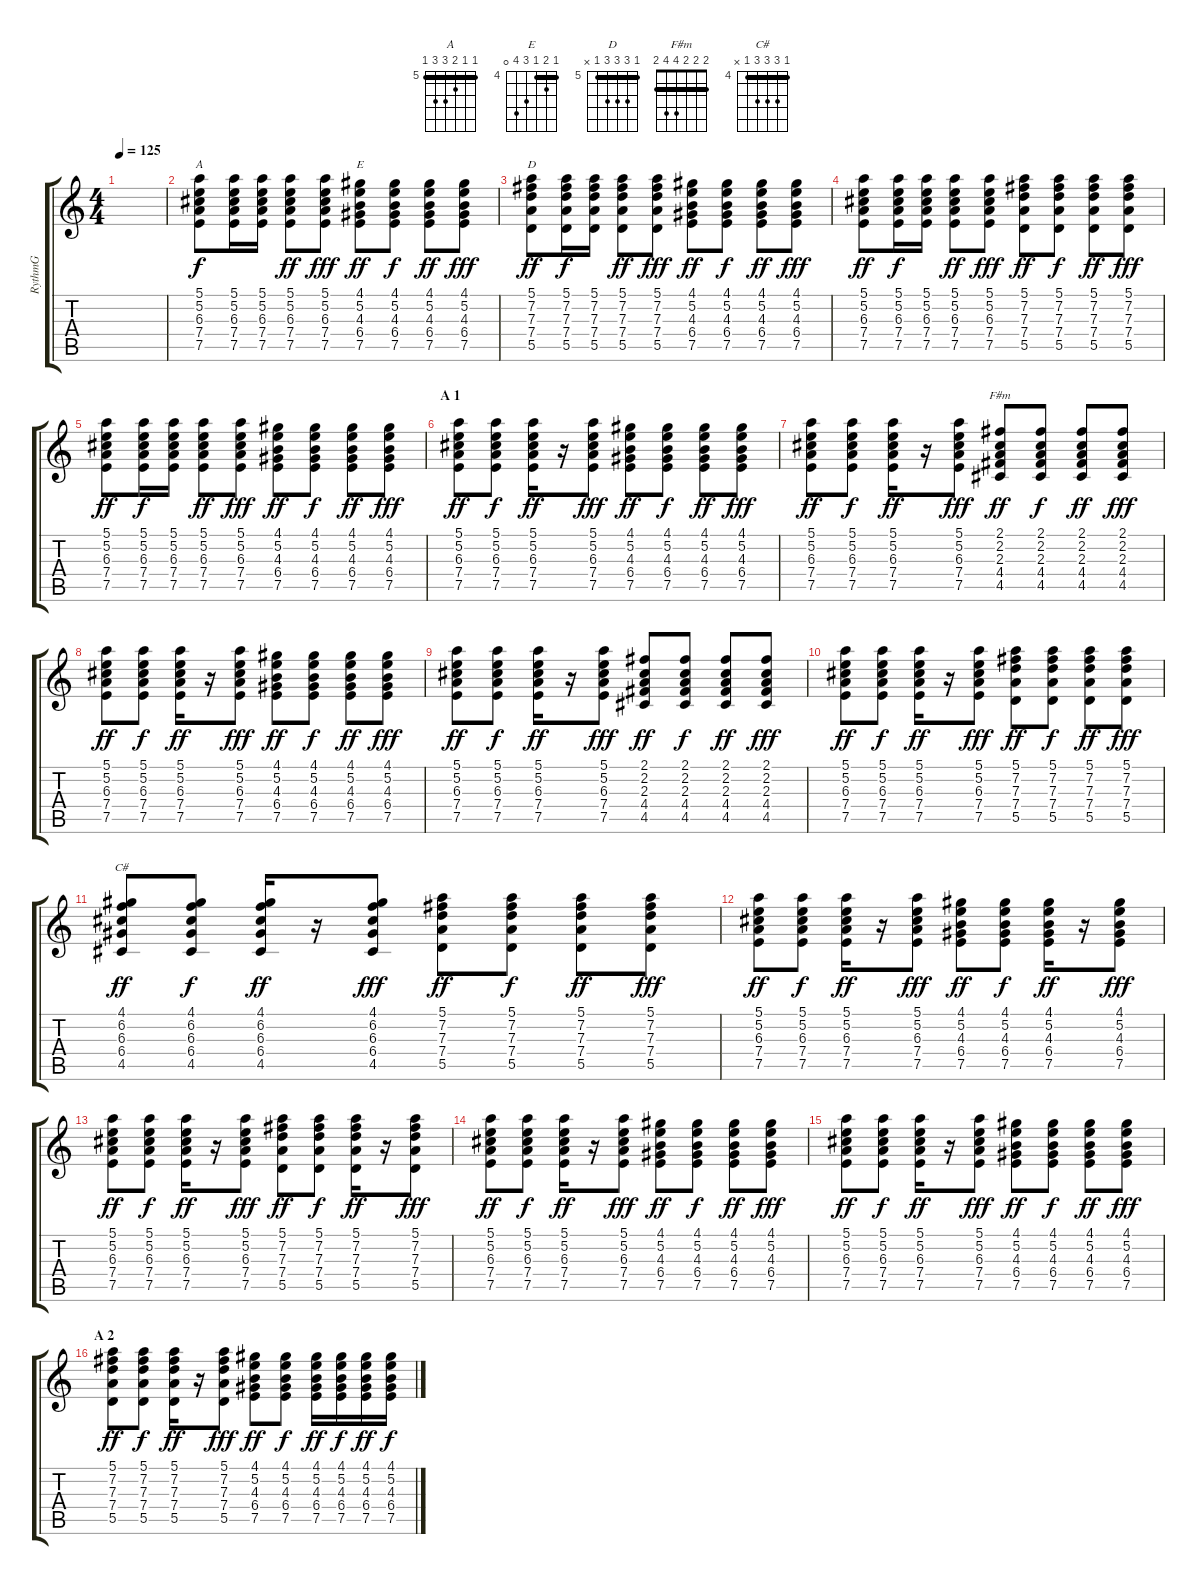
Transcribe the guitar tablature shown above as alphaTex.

\track ("RythmG" "RythmG") {instrument acousticguitarsteel}
\staff {score tabs}
\tuning (E4 B3 G3 D3 A2 E2) {hide}
\chord ("A" 5 5 6 7 7 5) {firstfret 5 barre 5}
\chord ("E" 4 5 4 6 7 0) {firstfret 4 barre 4}
\chord ("D" 5 7 7 7 5 x) {firstfret 5 barre 5}
\chord ("F#m" 2 2 2 4 4 2) {barre 2}
\chord ("C#" 4 6 6 6 4 x) {firstfret 4 barre 4}
\ts (4 4)
\tempo 125
\clef g2
\ks c
|
(5.1 5.2 6.3 7.4 7.5).8{ch "A"} (5.1 5.2 6.3 7.4 7.5).16{dy f} (5.1 5.2 6.3 7.4 7.5).16 (5.1 5.2 6.3 7.4 7.5).8{dy ff} (5.1 5.2 6.3 7.4 7.5).8{dy fff} (4.1 5.2 4.3 6.4 7.5).8{ch "E" dy ff} (4.1 5.2 4.3 6.4 7.5).8{dy f} (4.1 5.2 4.3 6.4 7.5).8{dy ff} (4.1 5.2 4.3 6.4 7.5).8{dy fff} |
(5.1 7.2 7.3 7.4 5.5).8{ch "D" dy ff} (5.1 7.2 7.3 7.4 5.5).16{dy f} (5.1 7.2 7.3 7.4 5.5).16 (5.1 7.2 7.3 7.4 5.5).8{dy ff} (5.1 7.2 7.3 7.4 5.5).8{dy fff} (4.1 5.2 4.3 6.4 7.5).8{dy ff} (4.1 5.2 4.3 6.4 7.5).8{dy f} (4.1 5.2 4.3 6.4 7.5).8{dy ff} (4.1 5.2 4.3 6.4 7.5).8{dy fff} |
(5.1 5.2 6.3 7.4 7.5).8{dy ff} (5.1 5.2 6.3 7.4 7.5).16{dy f} (5.1 5.2 6.3 7.4 7.5).16 (5.1 5.2 6.3 7.4 7.5).8{dy ff} (5.1 5.2 6.3 7.4 7.5).8{dy fff} (5.1 7.2 7.3 7.4 5.5).8{dy ff} (5.1 7.2 7.3 7.4 5.5).8{dy f} (5.1 7.2 7.3 7.4 5.5).8{dy ff} (5.1 7.2 7.3 7.4 5.5).8{dy fff} |
(5.1 5.2 6.3 7.4 7.5).8{dy ff} (5.1 5.2 6.3 7.4 7.5).16{dy f} (5.1 5.2 6.3 7.4 7.5).16 (5.1 5.2 6.3 7.4 7.5).8{dy ff} (5.1 5.2 6.3 7.4 7.5).8{dy fff} (4.1 5.2 4.3 6.4 7.5).8{dy ff} (4.1 5.2 4.3 6.4 7.5).8{dy f} (4.1 5.2 4.3 6.4 7.5).8{dy ff} (4.1 5.2 4.3 6.4 7.5).8{dy fff} |
\section ("" "A 1")
(5.1 5.2 6.3 7.4 7.5).8{dy ff} (5.1 5.2 6.3 7.4 7.5).8{dy f} (5.1 5.2 6.3 7.4 7.5).16{dy ff} r.16 (5.1 5.2 6.3 7.4 7.5).8{dy fff} (4.1 5.2 4.3 6.4 7.5).8{dy ff} (4.1 5.2 4.3 6.4 7.5).8{dy f} (4.1 5.2 4.3 6.4 7.5).8{dy ff} (4.1 5.2 4.3 6.4 7.5).8{dy fff} |
(5.1 5.2 6.3 7.4 7.5).8{dy ff} (5.1 5.2 6.3 7.4 7.5).8{dy f} (5.1 5.2 6.3 7.4 7.5).16{dy ff} r.16 (5.1 5.2 6.3 7.4 7.5).8{dy fff} (2.1 2.2 2.3 4.4 4.5).8{ch "F#m" dy ff} (2.1 2.2 2.3 4.4 4.5).8{dy f} (2.1 2.2 2.3 4.4 4.5).8{dy ff} (2.1 2.2 2.3 4.4 4.5).8{dy fff} |
(5.1 5.2 6.3 7.4 7.5).8{dy ff} (5.1 5.2 6.3 7.4 7.5).8{dy f} (5.1 5.2 6.3 7.4 7.5).16{dy ff} r.16 (5.1 5.2 6.3 7.4 7.5).8{dy fff} (4.1 5.2 4.3 6.4 7.5).8{dy ff} (4.1 5.2 4.3 6.4 7.5).8{dy f} (4.1 5.2 4.3 6.4 7.5).8{dy ff} (4.1 5.2 4.3 6.4 7.5).8{dy fff} |
(5.1 5.2 6.3 7.4 7.5).8{dy ff} (5.1 5.2 6.3 7.4 7.5).8{dy f} (5.1 5.2 6.3 7.4 7.5).16{dy ff} r.16 (5.1 5.2 6.3 7.4 7.5).8{dy fff} (2.1 2.2 2.3 4.4 4.5).8{dy ff} (2.1 2.2 2.3 4.4 4.5).8{dy f} (2.1 2.2 2.3 4.4 4.5).8{dy ff} (2.1 2.2 2.3 4.4 4.5).8{dy fff} |
(5.1 5.2 6.3 7.4 7.5).8{dy ff} (5.1 5.2 6.3 7.4 7.5).8{dy f} (5.1 5.2 6.3 7.4 7.5).16{dy ff} r.16 (5.1 5.2 6.3 7.4 7.5).8{dy fff} (5.1 7.2 7.3 7.4 5.5).8{dy ff} (5.1 7.2 7.3 7.4 5.5).8{dy f} (5.1 7.2 7.3 7.4 5.5).8{dy ff} (5.1 7.2 7.3 7.4 5.5).8{dy fff} |
(4.1 6.2 6.3 6.4 4.5).8{ch "C#" dy ff} (4.1 6.2 6.3 6.4 4.5).8{dy f} (4.1 6.2 6.3 6.4 4.5).16{dy ff} r.16 (4.1 6.2 6.3 6.4 4.5).8{dy fff} (5.1 7.2 7.3 7.4 5.5).8{dy ff} (5.1 7.2 7.3 7.4 5.5).8{dy f} (5.1 7.2 7.3 7.4 5.5).8{dy ff} (5.1 7.2 7.3 7.4 5.5).8{dy fff} |
(5.1 5.2 6.3 7.4 7.5).8{dy ff} (5.1 5.2 6.3 7.4 7.5).8{dy f} (5.1 5.2 6.3 7.4 7.5).16{dy ff} r.16 (5.1 5.2 6.3 7.4 7.5).8{dy fff} (4.1 5.2 4.3 6.4 7.5).8{dy ff} (4.1 5.2 4.3 6.4 7.5).8{dy f} (4.1 5.2 4.3 6.4 7.5).16{dy ff} r.16 (4.1 5.2 4.3 6.4 7.5).8{dy fff} |
(5.1 5.2 6.3 7.4 7.5).8{dy ff} (5.1 5.2 6.3 7.4 7.5).8{dy f} (5.1 5.2 6.3 7.4 7.5).16{dy ff} r.16 (5.1 5.2 6.3 7.4 7.5).8{dy fff} (5.1 7.2 7.3 7.4 5.5).8{dy ff} (5.1 7.2 7.3 7.4 5.5).8{dy f} (5.1 7.2 7.3 7.4 5.5).16{dy ff} r.16 (5.1 7.2 7.3 7.4 5.5).8{dy fff} |
(5.1 5.2 6.3 7.4 7.5).8{dy ff} (5.1 5.2 6.3 7.4 7.5).8{dy f} (5.1 5.2 6.3 7.4 7.5).16{dy ff} r.16 (5.1 5.2 6.3 7.4 7.5).8{dy fff} (4.1 5.2 4.3 6.4 7.5).8{dy ff} (4.1 5.2 4.3 6.4 7.5).8{dy f} (4.1 5.2 4.3 6.4 7.5).8{dy ff} (4.1 5.2 4.3 6.4 7.5).8{dy fff} |
(5.1 5.2 6.3 7.4 7.5).8{dy ff} (5.1 5.2 6.3 7.4 7.5).8{dy f} (5.1 5.2 6.3 7.4 7.5).16{dy ff} r.16 (5.1 5.2 6.3 7.4 7.5).8{dy fff} (4.1 5.2 4.3 6.4 7.5).8{dy ff} (4.1 5.2 4.3 6.4 7.5).8{dy f} (4.1 5.2 4.3 6.4 7.5).8{dy ff} (4.1 5.2 4.3 6.4 7.5).8{dy fff} |
\section ("" "A 2")
(5.1 7.2 7.3 7.4 5.5).8{dy ff} (5.1 7.2 7.3 7.4 5.5).8{dy f} (5.1 7.2 7.3 7.4 5.5).16{dy ff} r.16 (5.1 7.2 7.3 7.4 5.5).8{dy fff} (4.1 5.2 4.3 6.4 7.5).8{dy ff} (4.1 5.2 4.3 6.4 7.5).8{dy f} (4.1 5.2 4.3 6.4 7.5).16{dy ff} (4.1 5.2 4.3 6.4 7.5).16{dy f} (4.1 5.2 4.3 6.4 7.5).16{dy ff} (4.1 5.2 4.3 6.4 7.5).16{dy f}
